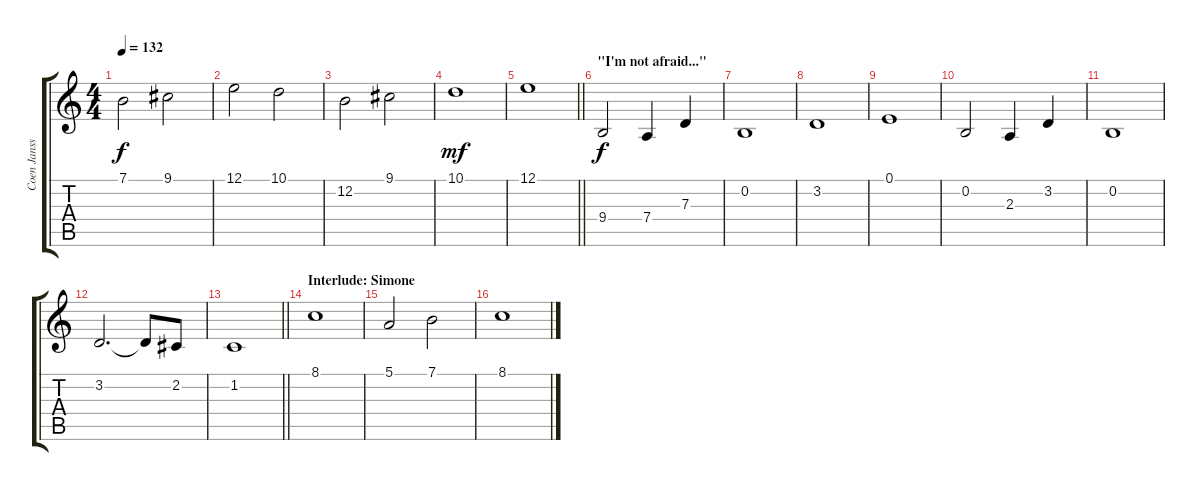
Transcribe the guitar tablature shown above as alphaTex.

\track ("Coen Janssen" "Coen Janss") {instrument stringensemble1}
\staff {score tabs}
\tuning (E4 B3 G3 D3 A2 E2) {hide}
\ts (4 4)
\tempo 132
\clef g2
\ks c
7.1.2{dy f} 9.1.2 |
12.1.2 10.1.2 |
12.2.2 9.1.2 |
10.1.1{dy mf} |
\barLineRight lightlight
12.1.1 |
\section ("" "\"I'm not afraid...\"")
9.4.2{dy f volume 12 balance 12} 7.4.4 7.3.4 |
0.2.1 |
3.2.1 |
0.1.1 |
0.2.2 2.3.4 3.2.4 |
0.2.1 |
3.2.2{d} 3.2{t}.8 2.2.8 |
\barLineRight lightlight
1.2.1 |
\section ("" "Interlude: Simone")
8.1.1 |
5.1.2 7.1.2 |
8.1.1
